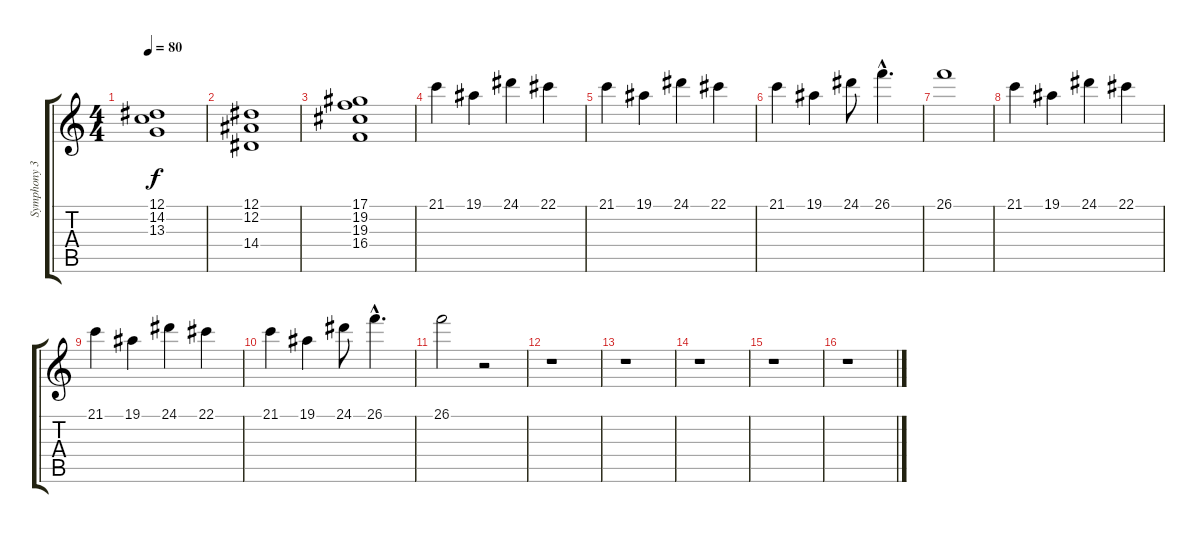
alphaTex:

\track ("Symphony 3" "Symphony 3") {instrument stringensemble1}
\staff {score tabs}
\tuning (Eb4 Bb3 Gb3 Db3 Ab2 Eb2) {hide}
\ts (4 4)
\tempo 80
\clef g2
\ks c
(12.1 14.2 13.3).1{dy f} |
(12.1 12.2 14.4).1 |
(17.1 19.2 19.3 16.4).1 |
21.1.4 19.1.4 24.1.4 22.1.4 |
21.1.4 19.1.4 24.1.4 22.1.4 |
21.1.4 19.1.4 24.1.8 26.1{hac}.4{d} |
26.1.1 |
21.1.4 19.1.4 24.1.4 22.1.4 |
21.1.4 19.1.4 24.1.4 22.1.4 |
21.1.4 19.1.4 24.1.8 26.1{hac}.4{d} |
26.1.2 r.2 |
r.1 |
r.1 |
r.1 |
r.1 |
r.1
